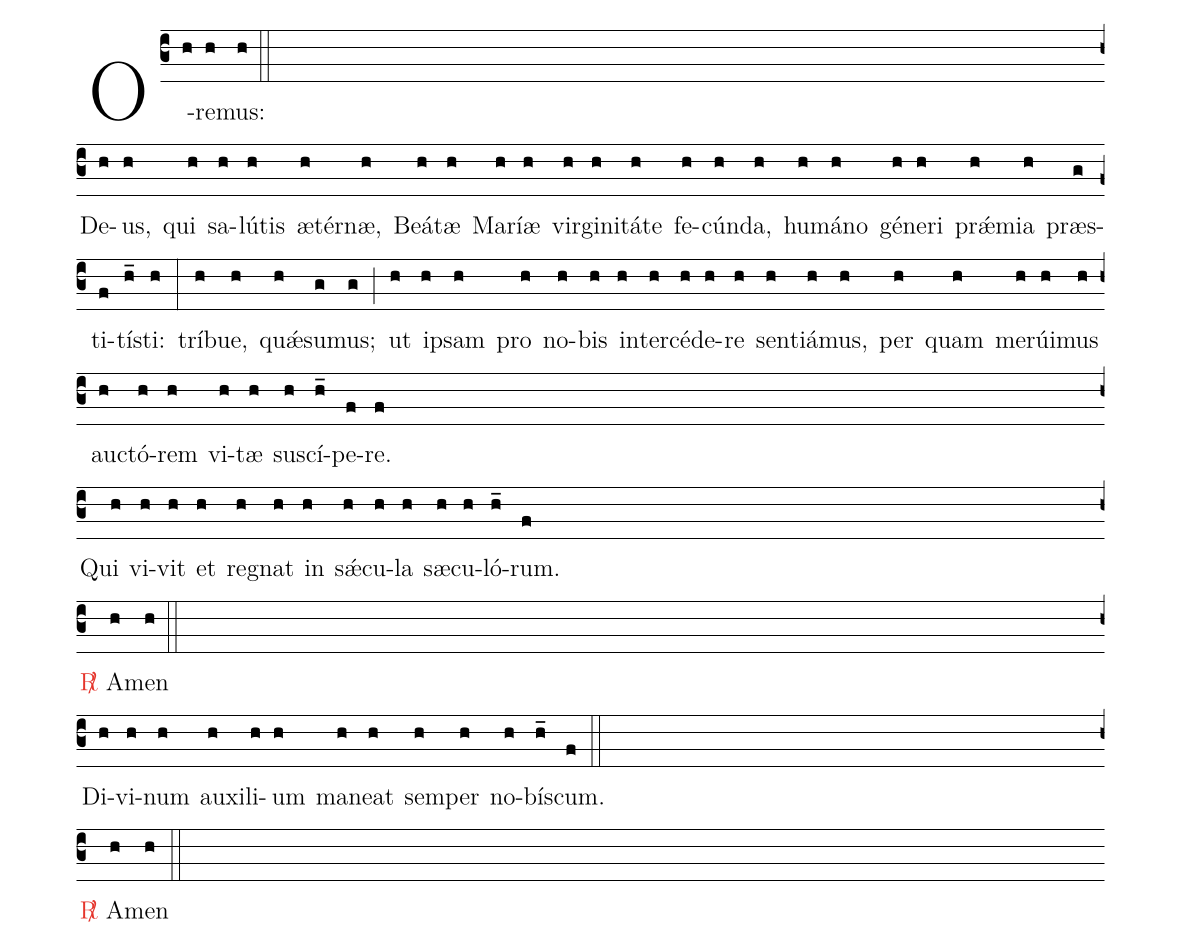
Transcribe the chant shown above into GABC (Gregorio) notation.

%%
(c3)O(h)re(h)mus:(h) (::) (Z)
De(h)us,(h) qui(h) sa(h)lútis(h) ætér(h)næ,(h) Beá(h)tæ(h) Ma(h)ríæ(h) vir(h)gini(h)táte(h) fe(h)cún(h)da,(h) hu(h)máno(h)
gé(h)neri(h) pr<v>\'\ae</v>(h)mia(h) præs(g)ti(f)tís(h_)ti:(h) (:) trí(h)bue,(h) qu<v>\'\ae</v>(h)su(g)mus;(g) (;) ut(h) ip(h)sam(h)
pro(h) no(h)bis(h) in(h)ter(h)cé(h)de(h)re(h) sen(h)tiá(h)mus,(h) per(h) quam(h) me(h)rúi(h)mus(h) auc(h)tó(h)rem(h)
vi(h)tæ(h) sus(h)cí(h_)pe(f)re.(f) (Z)

Qui(h) vi(h)vit(h) et(h) reg(h)nat(h) in(h) s<v>\'\ae</v>(h)cu(h)la(h) sæ(h)cu(h)ló(h_)rum.(f) (Z)
<c><sp>R/</sp></c> A(h)men(h) (::) (Z)

Di(h)vi(h)num(h) auxi(h)li(h)um(h) ma(h)neat(h) sem(h)per(h) no(h)bís(h_)cum.(f) (::) (Z)

<c><sp>R/</sp></c> A(h)men(h) (::) (Z)
